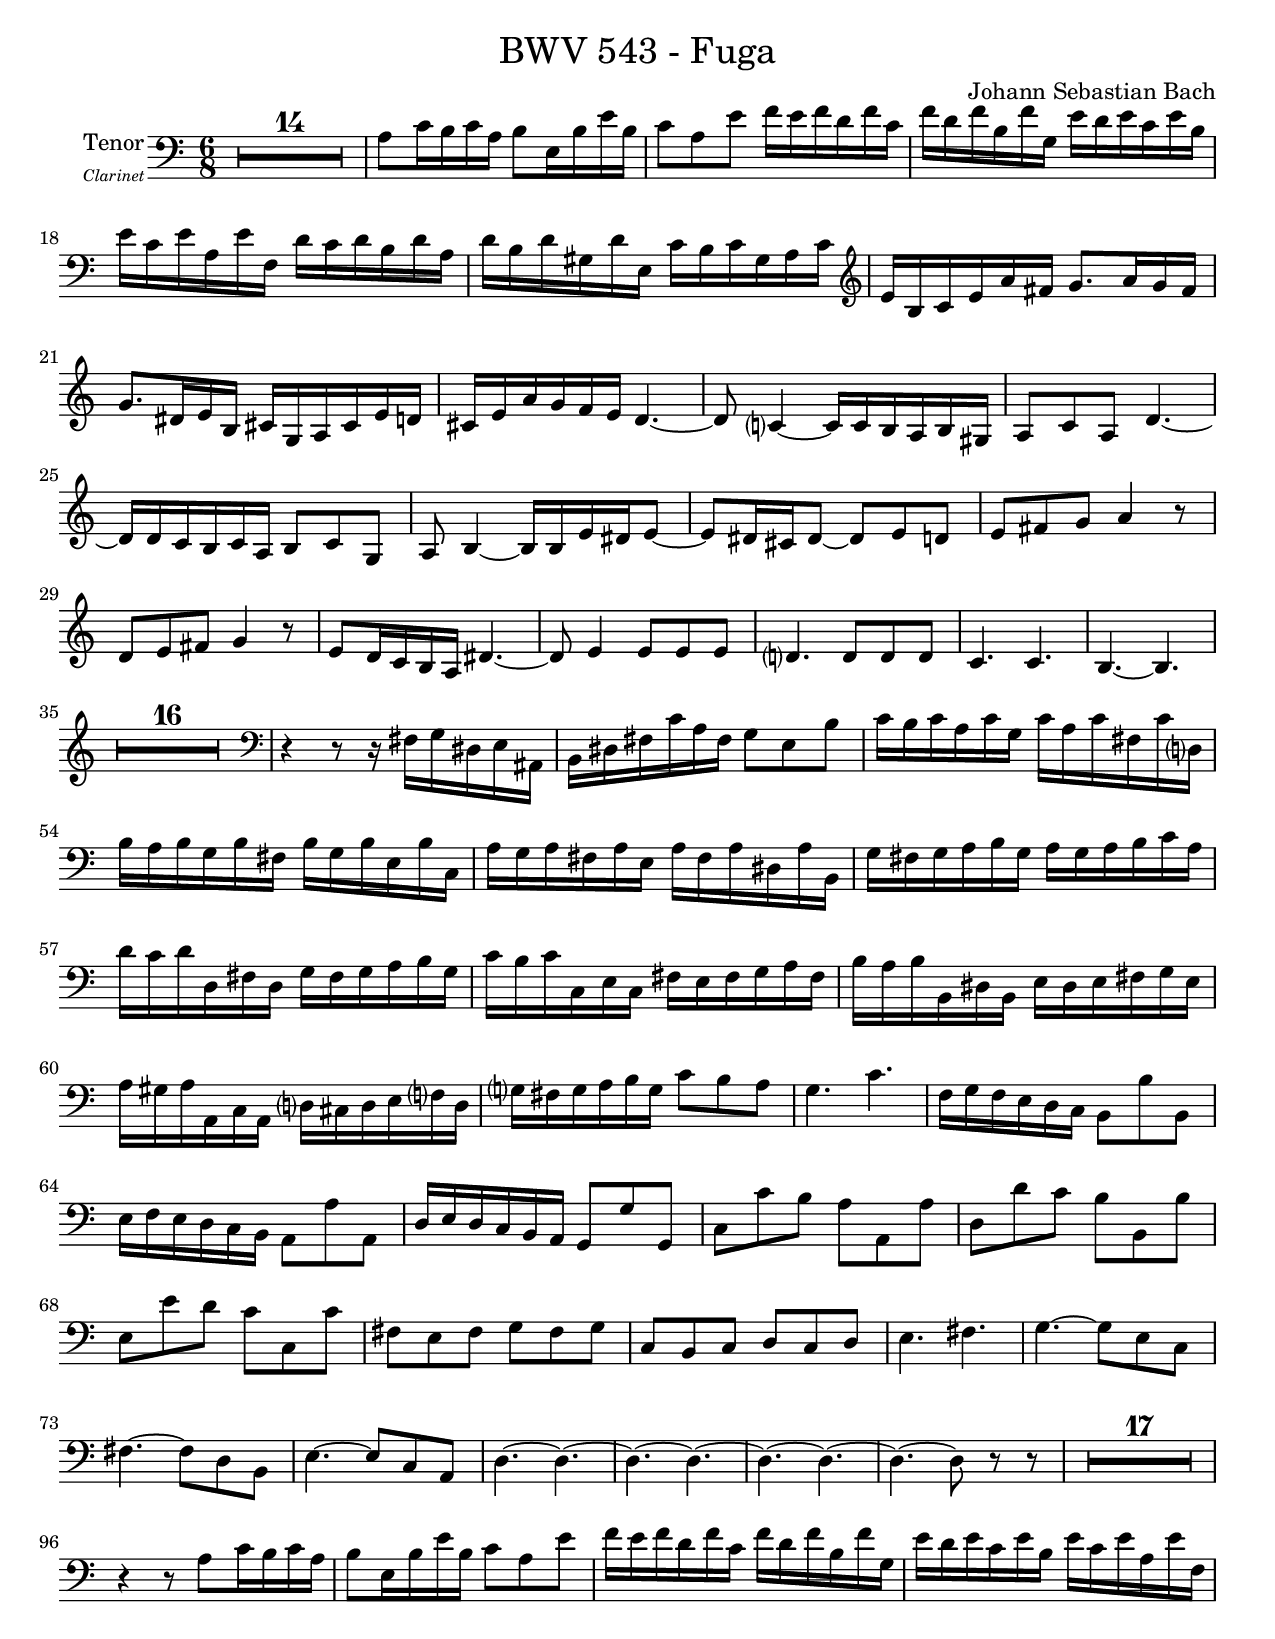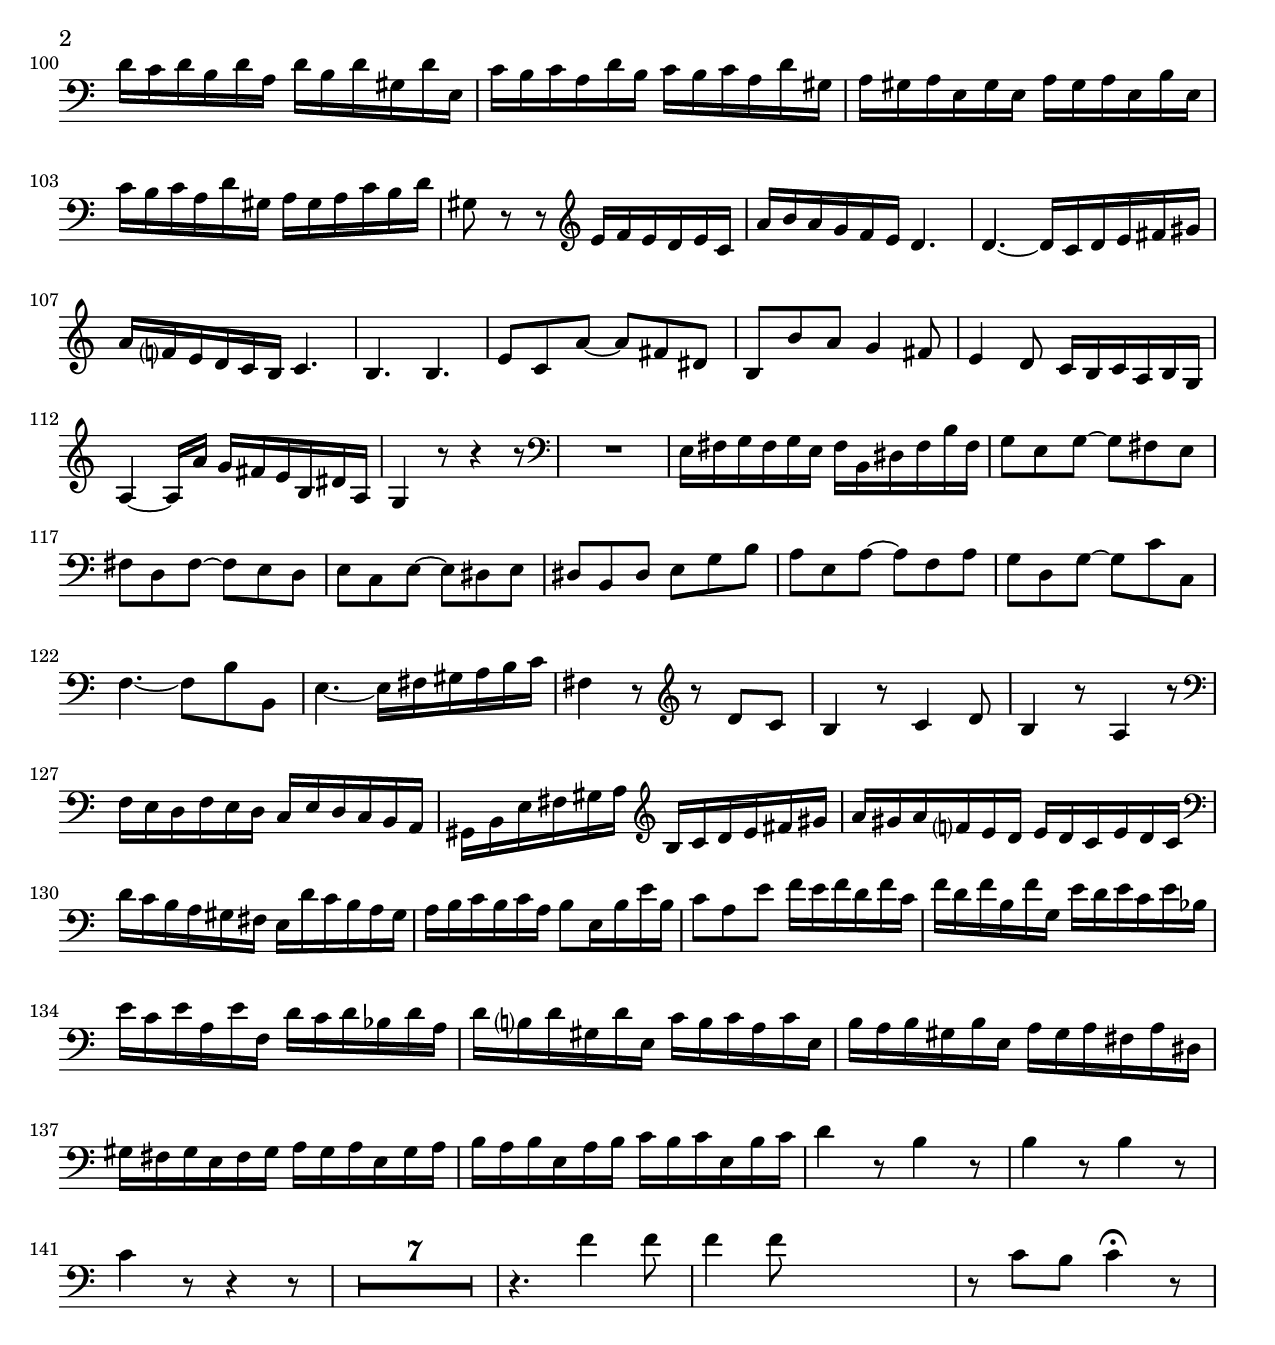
\version "2.22.2"

\include "0_globals.ly"
tenor = \relative c' {
  | % 0
  R1*6/8*14 | % 14
  a8 c16 b c a b8 e,16 b' e b | % 15
  c8 a e' f16 e f d f c | % 16
  f d f b, f' g, e' d e c e b  | % 17
  e c e a, e' f, d' c d b d a  | % 18
  d b d gis, d' e, c' b c gis a c \clef treble | % 19
  e b c e a fis g8. a16 g fis | % 20
  g8. dis16 e b cis g a cis e d | % 21
  cis e a g f e d4.~ | % 22
  d8 c4~ c16 c b a b gis  | % 23
  a8 c a d4.~ | % 24
  d16 d c b c a b8 c g  | % 25
  a8 b4~ b16 [b e dis e8~] | % 26
  e8 dis16 cis dis8~ dis e d  | % 27
  e fis g a4 r8 | % 28
  d, e fis g4 r8 | % 29
  e d16 c b a dis4.~ | % 30
  dis8 e4 e8 e e | % 31
  d4. d8 d d | % 32
  c4. c | % 33
  b~ b | % 34
  R1*6/8*16| % 35 - 50
  \clef bass r4 r8 r16 fis g dis e ais, | % 51
  b dis fis c' a fis g8 e b' | % 52
  c16 b c a c g c a c fis, c' d,  | % 53
  b' a b g b fis b g b e, b' c, | % 54
  a' g a fis a e a fis a dis, a' b, | % 55
  g' fis g a b g a g a b c a | % 56
  d c d d, fis d g fis g a b g | % 57
  c b c c, e c fis e fis g a fis | % 58
  b a b b, dis b e dis e fis g e  | % 59
  a gis a a, c a d cis d e f d | % 60
  g fis g a b g c8 b a  | % 61
  g4. c | % 62
  f,16 g f e d c b8 b' b, | % 63
  e16 f e d c b a8 a' a, | % 64
  d16 e d c b a g8 g' g, | % 65
  c c' b a a, a' | % 66
  d, d' c b b, b'  | % 67
  e, e' d c c, c' | % 68
  fis, e fis g fis g | % 69
  c, b c d c d | % 7
  e4. fis | % 71
  g~ g8 e c  | % 72
  fis4.~ fis8 d b  | % 73
  e4.~ e8 c a  | % 74
  d4.~ d~ | % 75
  d~ d~ | % 76
  d~ d~ | % 77
  d~ d8 r r | % 78
  R1*6/8*17 | % 79 - 81
  r4 r8 a'8 c16 b c a  | %
  b8 e,16 b' e b c8 a e' | %
  f16 e f d f c f d f b, f' g,  | %
  e' d e c e b e c e a, e' f,  | %
  d' c d b d a d b d gis, d' e, | %
  c' b c a d b c b c a d gis, | %
  a gis a e gis e a gis a e b' e, | %
  c' b c a d gis, a gis a c b d | %
  gis,8 r r \clef treble e'16 f e d e c | %
  a' b a g f e d4. | %
  d~ d16 c d e fis gis | %
  a f e d c b c4. | %
  b b | %
  e8 c a'~ a fis dis | %
  b b' a g4 fis8 | %
  e4 d8 c16 b c a b g | %
  a4~ a16 a' g fis e b dis a | %
  g4 r8 r4 r8 \clef bass | %
  R1*3/4 | %
  e16 fis g fis g e fis b, dis fis b fis  | %
  g8 e g~ g fis e | %
  fis d fis~ fis e d | %
  e c e~ e dis e | %
  dis b dis e g b | %
  a e a~ a f a  | %
  g d g~ g c c, | %
  \tieDown f4.~ f8 b b, | %
  e4.~ e16 fis gis a b c | %
  \tieNeutral fis,4 r8 \clef treble r d' c  | %
  b4 r8 c4 d8 | %
  b4 r8 a4 r8 \clef bass | %
  f16 e d f e d c e d c b a  | %
  gis b e fis gis a \clef treble b c d e fis gis | %
  a gis a f e d e d c e d c \clef bass | %
  d c b a gis fis e d' c b a gis | %
  a b c b c a b8 e,16 b' e b | %
  c8 a e' f16 e f d f c | %
  f d f b, f' g, e' d e c e bes | %
  e c e a, e' f, d' c d bes d a | %
  d b d gis, d' e, c' b c a c e,  | %
  b' a b gis b e, a gis a fis a dis, | %
  gis fis gis e fis gis a gis a e gis a | %
  b a b e, a b c b c e, b' c | %
  d4 r8 \repeat unfold 3 { b4 r8 } | %
  c4 r8 r4 r8 | %
  R1*6/8*7 | %
  r4. f4 f8 |
  f4 f8 s4. |
  r8 c b c4\fermata r8 | %
}


\new Staff = "tenor" \with {
  \staffGlobals
  instrumentName = \markup \right-column {
    Tenor
    \teeny \italic
    "Clarinet"
  }
  midiInstrument = "clarinet"
} {
  \musicGlobals
  \clef bass \tenor
}
